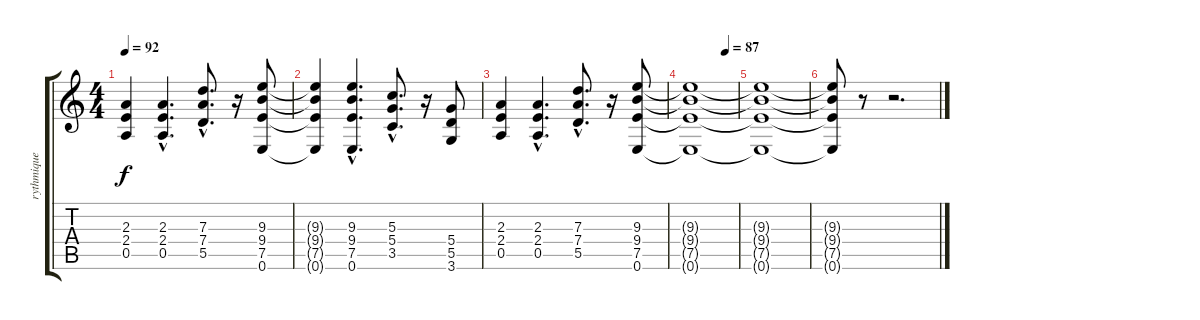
\track ("rythmique électrique" "rythmique ") {instrument overdrivenguitar}
\staff {score tabs}
\tuning (E4 B3 G3 D3 A2 E2) {hide}
\ts (4 4)
\tempo 92
\clef g2
\ks c
(2.3 2.4 0.5).4{dy f} (2.3{hac} 2.4{hac} 0.5{hac}).4{d} (7.3{hac} 7.4{hac} 5.5{hac}).8{d} r.16 (9.3 9.4 7.5 0.6).8 |
(9.3{t} 9.4{t} 7.5{t} 0.6{t}).4 (9.3{hac} 9.4{hac} 7.5{hac} 0.6{hac}).4{d} (5.3{hac} 5.4{hac} 3.5{hac}).8{d} r.16 (5.4 5.5 3.6).8 |
(2.3 2.4 0.5).4 (2.3{hac} 2.4{hac} 0.5{hac}).4{d} (7.3{hac} 7.4{hac} 5.5{hac}).8{d} r.16 (9.3 9.4 7.5 0.6).8{volume 0} |
\tempo (87 0.75)
(9.3{t} 9.4{t} 7.5{t} 0.6{t}).1 |
(9.3{t} 9.4{t} 7.5{t} 0.6{t}).1 |
(9.3{t} 9.4{t} 7.5{t} 0.6{t}).8 r.8 r.2{d}
